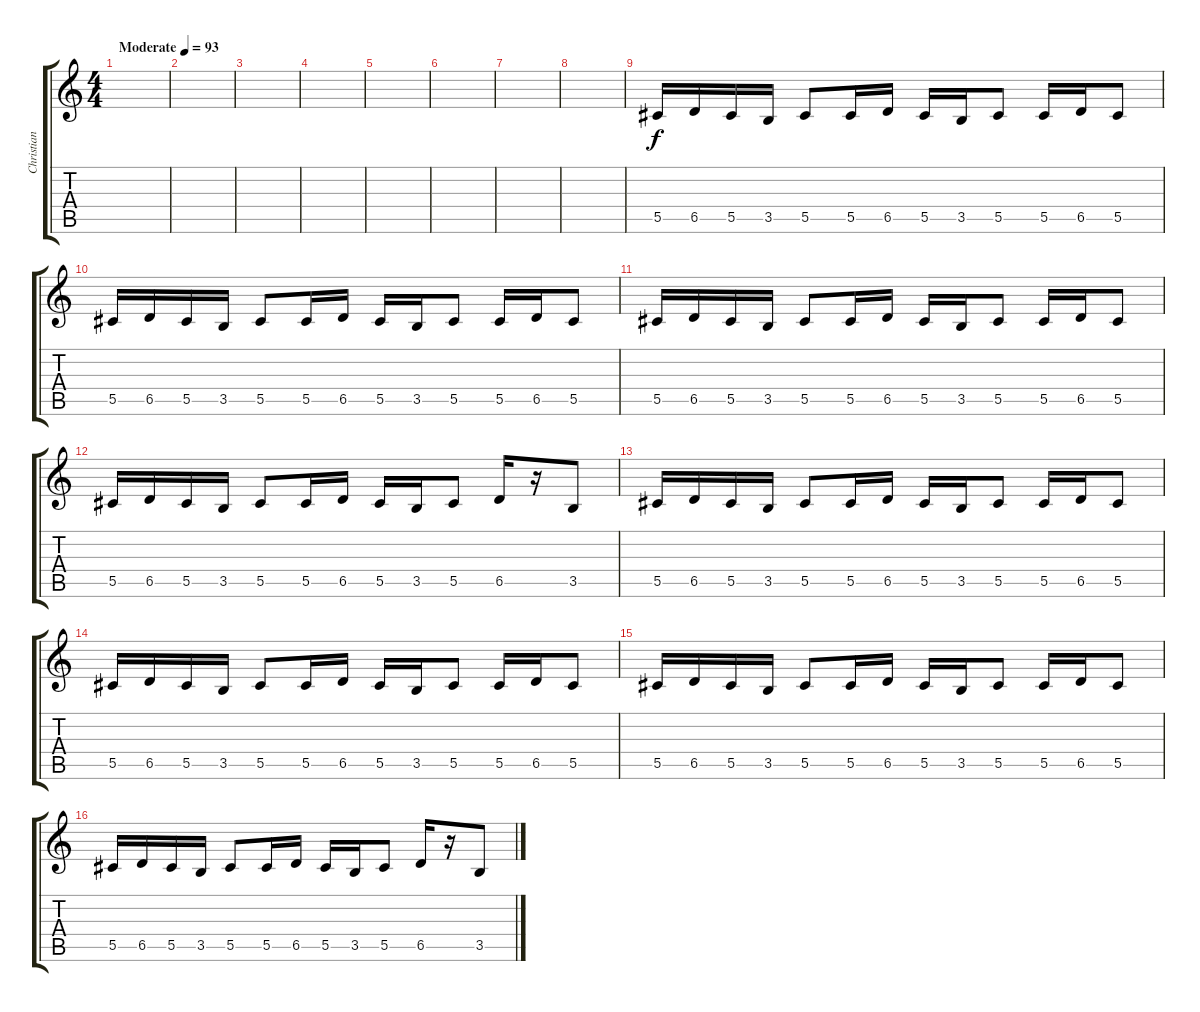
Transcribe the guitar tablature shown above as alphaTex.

\track ("Christian \"X-ti\" Bystron" "Christian ") {instrument distortionguitar}
\staff {score tabs}
\tuning (Eb4 Bb3 Gb3 Db3 Ab2 Db2) {hide}
\ts (4 4)
\tempo (93 "Moderate")
\clef g2
\ks c
|
|
|
|
|
|
|
|
5.5.16 6.5.16 5.5.16 3.5.16 5.5.8 5.5.16 6.5.16 5.5.16 3.5.16 5.5.8 5.5.16 6.5.16 5.5.8 |
5.5.16 6.5.16 5.5.16 3.5.16 5.5.8 5.5.16 6.5.16 5.5.16 3.5.16 5.5.8 5.5.16 6.5.16 5.5.8 |
5.5.16 6.5.16 5.5.16 3.5.16 5.5.8 5.5.16 6.5.16 5.5.16 3.5.16 5.5.8 5.5.16 6.5.16 5.5.8 |
5.5.16 6.5.16 5.5.16 3.5.16 5.5.8 5.5.16 6.5.16 5.5.16 3.5.16 5.5.8 6.5.16 r.16 3.5.8 |
5.5.16 6.5.16 5.5.16 3.5.16 5.5.8 5.5.16 6.5.16 5.5.16 3.5.16 5.5.8 5.5.16 6.5.16 5.5.8 |
5.5.16 6.5.16 5.5.16 3.5.16 5.5.8 5.5.16 6.5.16 5.5.16 3.5.16 5.5.8 5.5.16 6.5.16 5.5.8 |
5.5.16 6.5.16 5.5.16 3.5.16 5.5.8 5.5.16 6.5.16 5.5.16 3.5.16 5.5.8 5.5.16 6.5.16 5.5.8 |
5.5.16 6.5.16 5.5.16 3.5.16 5.5.8 5.5.16 6.5.16 5.5.16 3.5.16 5.5.8 6.5.16 r.16 3.5.8
